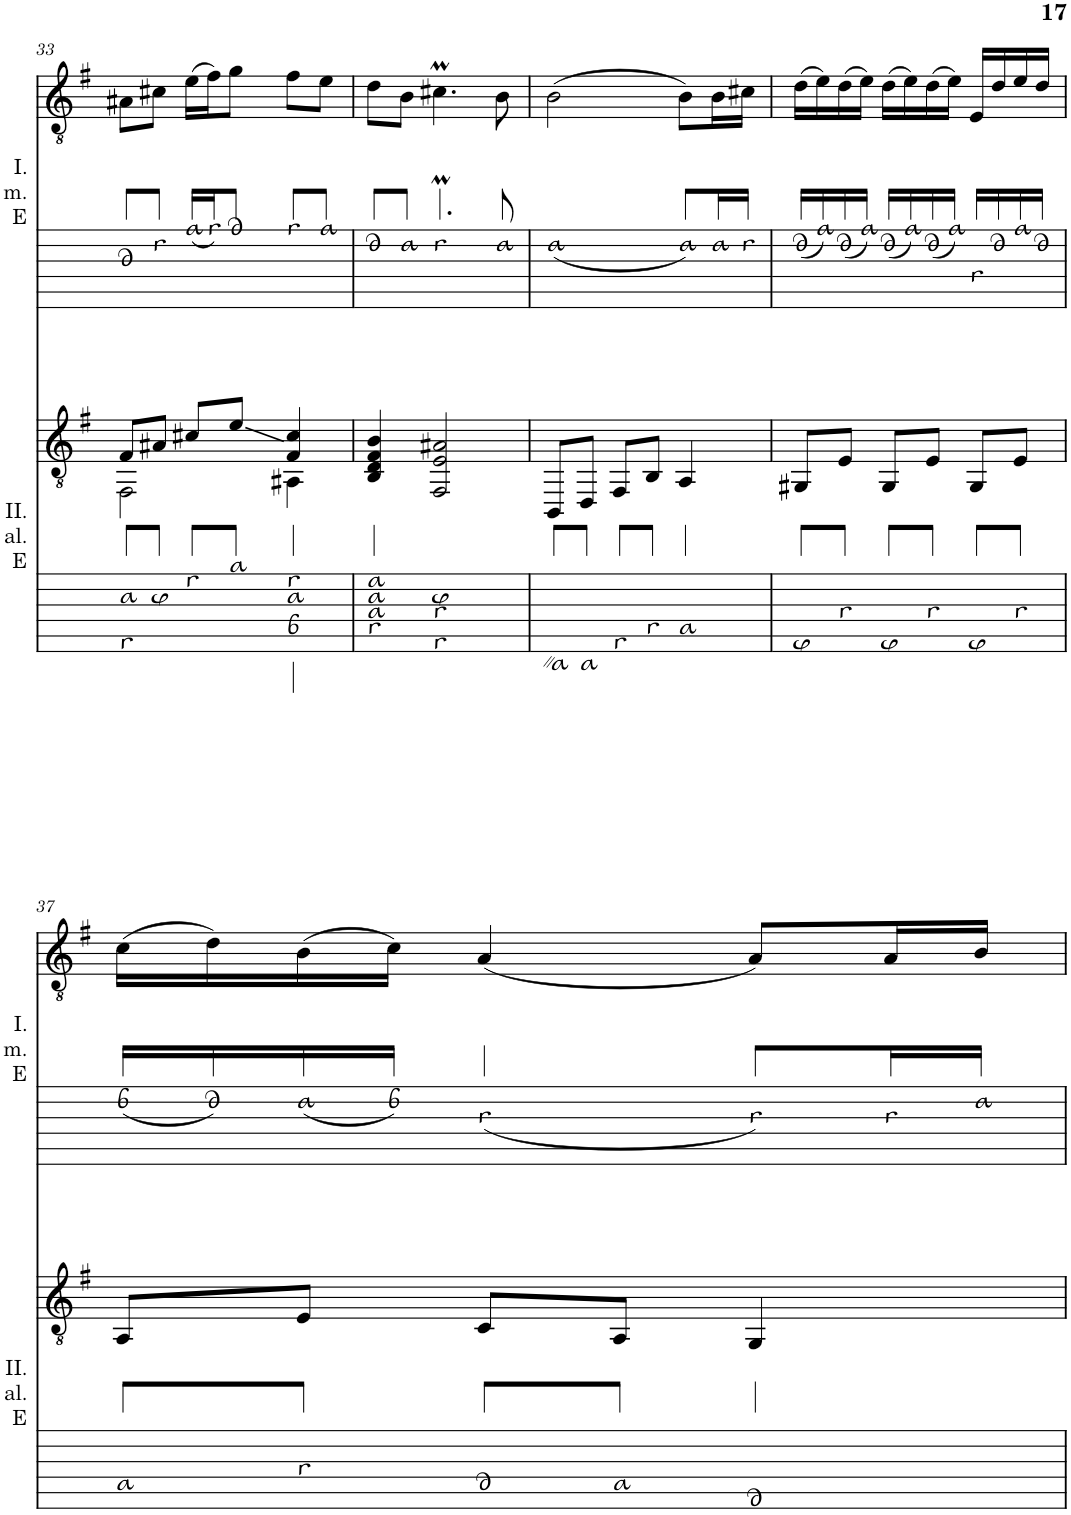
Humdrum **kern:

**kern	**kern	**kern	**kern
*part2	*part2	*part1	*part1
*staff4	*staff3	*staff2	*staff1
*I"II. arch lute in E	*	*I"I. man dora in E	*
*I'II. al. E	*	*I'I. m. E	*
!!LO:PB:g=z
*	*clefGv2	*	*clefGv2
*k[f#]	*k[f#]	*k[f#]	*k[f#]
*M3/4	*M3/4	*M3/4	*M3/4
=33	=33	=33	=33
*^	*^	*	*
8F#/L	2FF#	8F#/L	2FF#\	8A#X/L	8A#X\L
8A#X/J	.	8A#X/J	.	8c#X/J	8c#X\J
8c#X/L	.	8c#X/L	.	16e/LL	(16e\LL
.	.	.	.	16f#/J	16f#\J)
8e/J	.	8e/J	.	8g/J	8g\J
4F#/ 4c#/	4AA#X\	4F#/ 4c#/	4AA#X\	8f#/L	8f#\L
.	.	.	.	8e/J	8e\J
*v	*v	*	*	*	*
*	*v	*v	*	*
=34	=34	=34	=34
4BB/ 4D/ 4F#/ 4B/	4BB/ 4D/ 4F#/ 4B/	8d/L	8d\L
.	.	8B/J	8B\J
2FF# 2E 2A#X	2FF#/ 2E/ 2A#X/	4.c#Xm/	4.c#Xm\
.	.	8B/	8B\
=35	=35	=35	=35
8BBB/L	8BBB/L	2B	(2B\
8DD/J	8DD/J	.	.
8FF#/L	8FF#/L	.	.
8BB/J	8BB/J	.	.
4AA/	4AA/	8B/L	8B\L)
.	.	16B/L	16B\L
.	.	16c#X/JJ	16c#X\JJ
=36	=36	=36	=36
8GG#X/L	8GG#X/L	16d/LL	(16d\LL
.	.	16e/	16e\)
8E/J	8E/J	16d/	(16d\
.	.	16e/JJ	16e\JJ)
8GG#/L	8GG#/L	16d/LL	(16d\LL
.	.	16e/	16e\)
8E/J	8E/J	16d/	(16d\
.	.	16e/JJ	16e\JJ)
8GG#/L	8GG#/L	16E/LL	16E/LL
.	.	16d/	16d/
8E/J	8E/J	16e/	16e/
.	.	16d/JJ	16d/JJ
!!LO:LB:g=z
=37	=37	=37	=37
8AA/L	8AA/L	16c/LL	(16c\LL
.	.	16d/	16d\)
8E/J	8E/J	16B/	(16B\
.	.	16c/JJ	16c\JJ)
8C/L	8C/L	4A/	(4A/
8AA/J	8AA/J	.	.
4GG/	4GG/	8A/L	8A/L)
.	.	16A/L	16A/L
.	.	16B/JJ	16B/JJ
=	=	=	=
*-	*-	*-	*-
